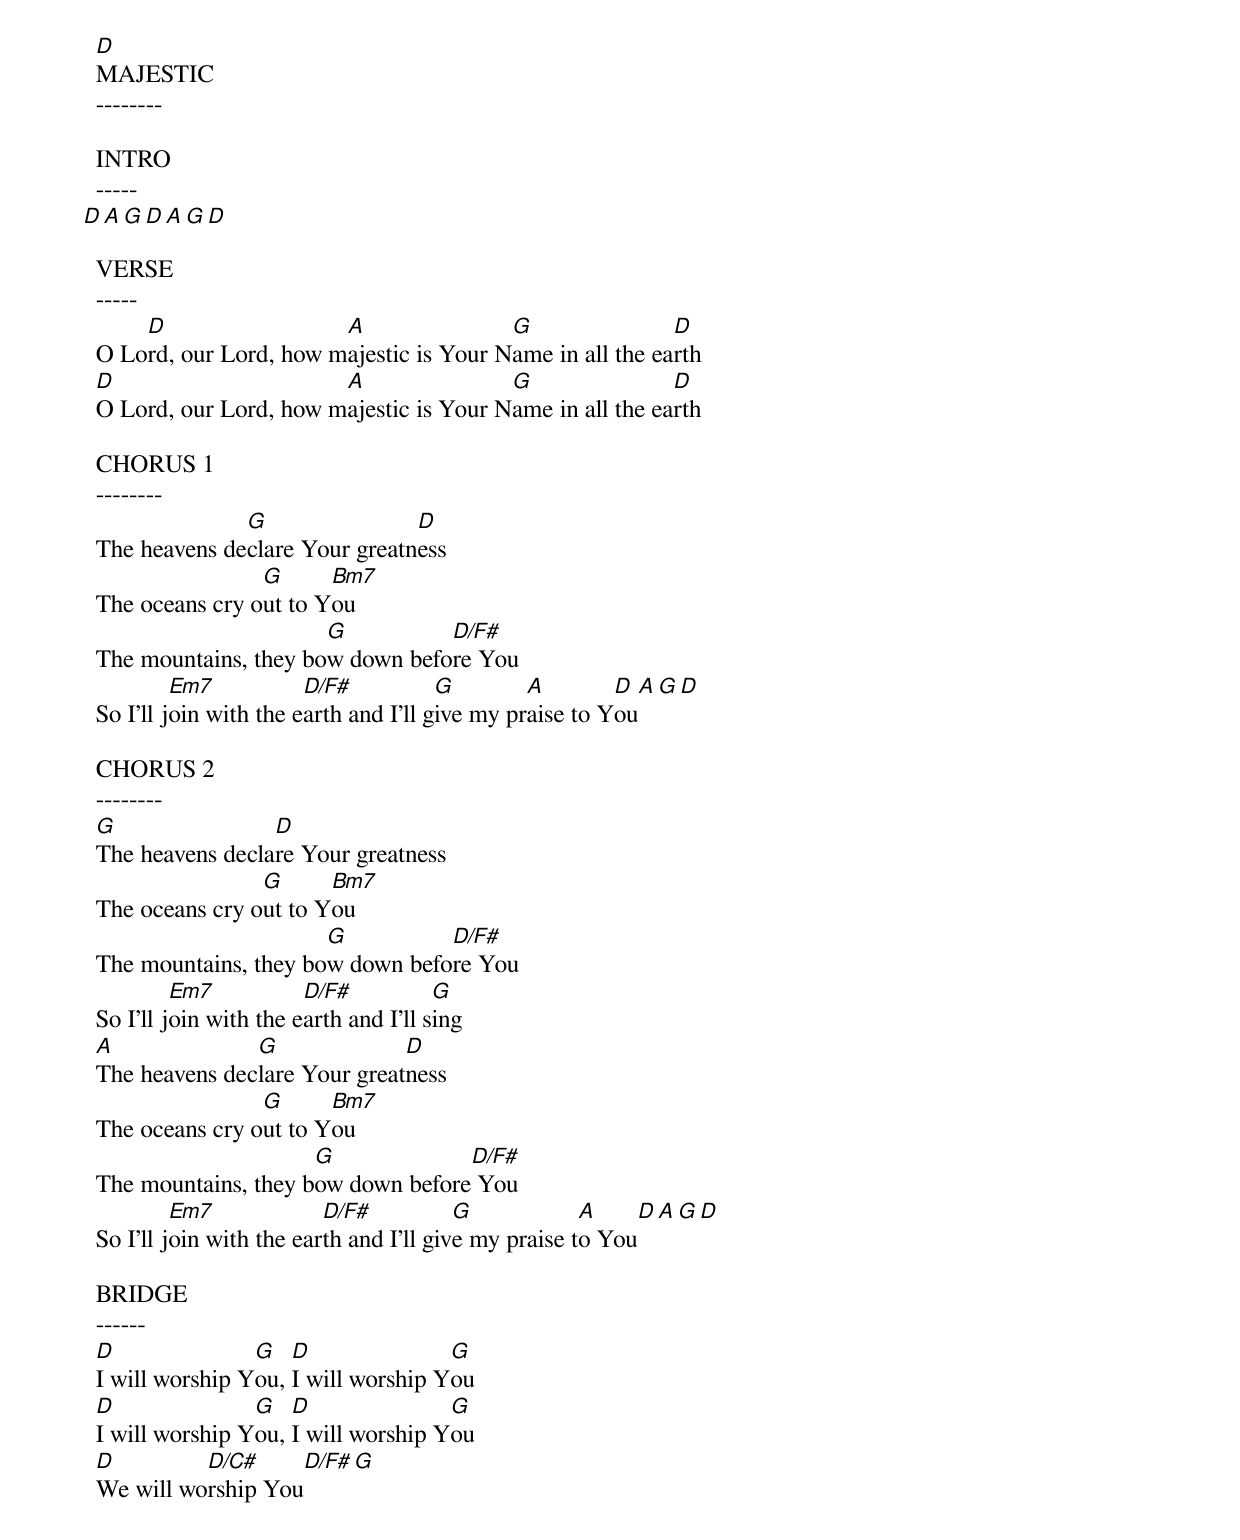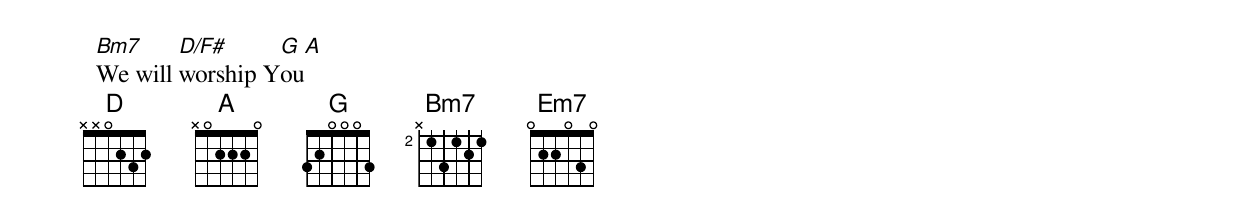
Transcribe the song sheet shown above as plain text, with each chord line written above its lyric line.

  D
  MAJESTIC
  --------

  INTRO
  -----
  D  A  G  D  A  G  D

  VERSE
  -----
      D                  A                G                D
  O Lord, our Lord, how majestic is Your Name in all the earth
  D                      A                G                D
  O Lord, our Lord, how majestic is Your Name in all the earth

  CHORUS 1
  --------
                G                D
  The heavens declare Your greatness
                  G      Bm7
  The oceans cry out to You
                        G          D/F#
  The mountains, they bow down before You
           Em7           D/F#           G        A        D  A  G  D
  So I'll join with the earth and I'll give my praise to You

  CHORUS 2
  --------
  G                D
  The heavens declare Your greatness
                  G      Bm7
  The oceans cry out to You
                        G          D/F#
  The mountains, they bow down before You
           Em7           D/F#           G
  So I'll join with the earth and I'll sing
  A              G              D
  The heavens declare Your greatness
                  G      Bm7
  The oceans cry out to You
                       G             D/F#
  The mountains, they bow down before You
           Em7             D/F#           G            A       D  A  G  D
  So I'll join with the earth and I'll give my praise to You

  BRIDGE
  ------
  D               G   D               G
  I will worship You, I will worship You
  D               G   D               G
  I will worship You, I will worship You
  D         D/C#     D/F#  G
  We will worship You
  Bm7     D/F#     G      A
  We will worship You
